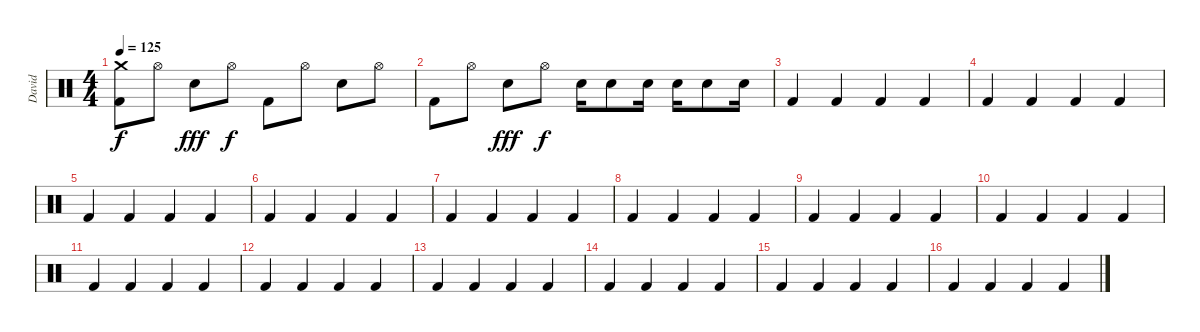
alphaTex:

\track ("David" "David") {instrument percussion}
\staff {score}
\articulation defaults
\ts (4 4)
\tempo 125
\clef neutral
\ks c
("Crash medium (hit)" "Kick (hit) 2").8{dy f} "Hi-Hat (open)".8 "Snare (hit) 2".8{dy fff} "Hi-Hat (open)".8{dy f} "Kick (hit) 2".8 "Hi-Hat (open)".8 "Snare (hit) 2".8 "Hi-Hat (open)".8 |
"Kick (hit) 2".8 "Hi-Hat (open)".8 "Snare (hit) 2".8{dy fff} "Hi-Hat (open)".8{dy f} "Snare (hit) 2".16 "Snare (hit) 2".8 "Snare (hit) 2".16 "Snare (hit) 2".16 "Snare (hit) 2".8 "Snare (hit) 2".16 |
"Kick (hit) 2".4 "Kick (hit) 2".4 "Kick (hit) 2".4 "Kick (hit) 2".4 |
"Kick (hit) 2".4 "Kick (hit) 2".4 "Kick (hit) 2".4 "Kick (hit) 2".4 |
"Kick (hit) 2".4 "Kick (hit) 2".4 "Kick (hit) 2".4 "Kick (hit) 2".4 |
"Kick (hit) 2".4 "Kick (hit) 2".4 "Kick (hit) 2".4 "Kick (hit) 2".4 |
"Kick (hit) 2".4 "Kick (hit) 2".4 "Kick (hit) 2".4 "Kick (hit) 2".4 |
"Kick (hit) 2".4 "Kick (hit) 2".4 "Kick (hit) 2".4 "Kick (hit) 2".4 |
"Kick (hit) 2".4 "Kick (hit) 2".4 "Kick (hit) 2".4 "Kick (hit) 2".4 |
"Kick (hit) 2".4 "Kick (hit) 2".4 "Kick (hit) 2".4 "Kick (hit) 2".4 |
"Kick (hit) 2".4 "Kick (hit) 2".4 "Kick (hit) 2".4 "Kick (hit) 2".4 |
"Kick (hit) 2".4 "Kick (hit) 2".4 "Kick (hit) 2".4 "Kick (hit) 2".4 |
"Kick (hit) 2".4 "Kick (hit) 2".4 "Kick (hit) 2".4 "Kick (hit) 2".4 |
"Kick (hit) 2".4 "Kick (hit) 2".4 "Kick (hit) 2".4 "Kick (hit) 2".4 |
"Kick (hit) 2".4 "Kick (hit) 2".4 "Kick (hit) 2".4 "Kick (hit) 2".4 |
"Kick (hit) 2".4 "Kick (hit) 2".4 "Kick (hit) 2".4 "Kick (hit) 2".4
